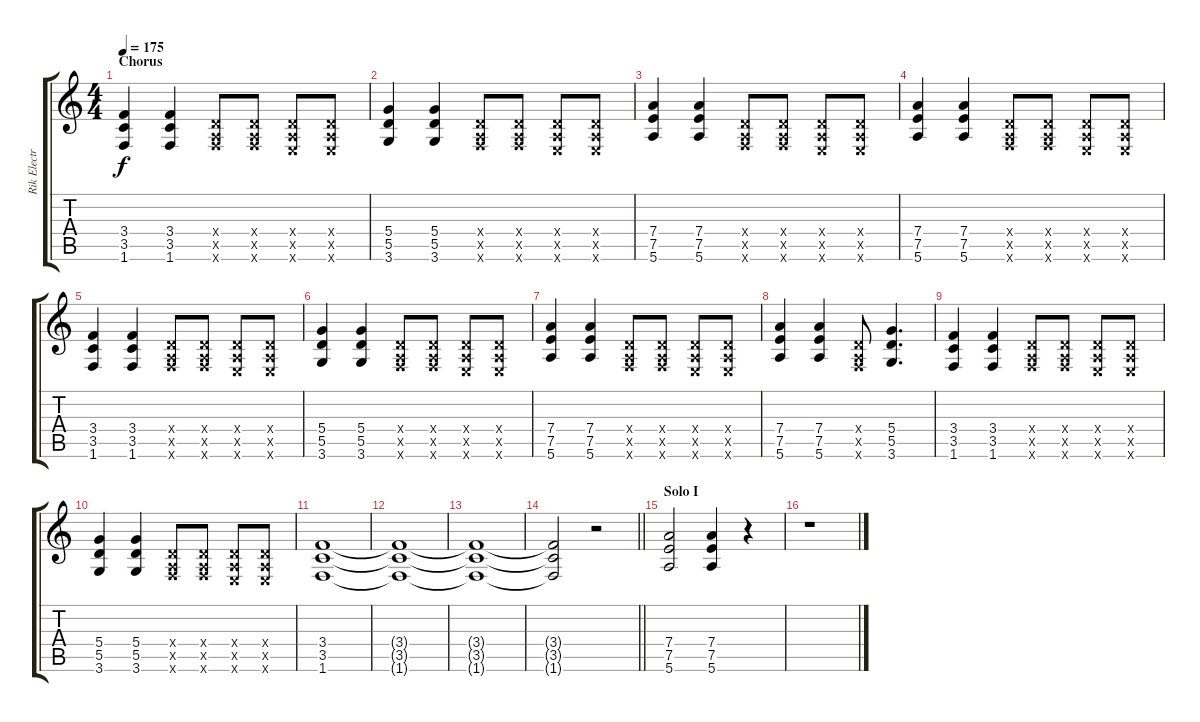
\track ("Rik Electric (Lead)" "Rik Electr") {instrument distortionguitar}
\staff {score tabs}
\tuning (E4 B3 G3 D3 A2 E2) {hide}
\ts (4 4)
\section ("" "Chorus")
\tempo 175
\clef g2
\ks c
(3.4 3.5 1.6).4{dy f} (3.4 3.5 1.6).4 (0.4{x} 0.5{x} 1.6{x}).8 (0.4{x} 0.5{x} 1.6{x}).8 (0.4{x} 0.5{x} 0.6{x}).8 (0.4{x} 0.5{x} 0.6{x}).8 |
(5.4 5.5 3.6).4 (5.4 5.5 3.6).4 (0.4{x} 0.5{x} 1.6{x}).8 (0.4{x} 0.5{x} 1.6{x}).8 (0.4{x} 0.5{x} 0.6{x}).8 (0.4{x} 0.5{x} 0.6{x}).8 |
(7.4 7.5 5.6).4 (7.4 7.5 5.6).4 (0.4{x} 0.5{x} 1.6{x}).8 (0.4{x} 0.5{x} 1.6{x}).8 (0.4{x} 0.5{x} 0.6{x}).8 (0.4{x} 0.5{x} 0.6{x}).8 |
(7.4 7.5 5.6).4 (7.4 7.5 5.6).4 (0.4{x} 0.5{x} 1.6{x}).8 (0.4{x} 0.5{x} 1.6{x}).8 (0.4{x} 0.5{x} 0.6{x}).8 (0.4{x} 0.5{x} 0.6{x}).8 |
(3.4 3.5 1.6).4 (3.4 3.5 1.6).4 (0.4{x} 0.5{x} 1.6{x}).8 (0.4{x} 0.5{x} 1.6{x}).8 (0.4{x} 0.5{x} 0.6{x}).8 (0.4{x} 0.5{x} 0.6{x}).8 |
(5.4 5.5 3.6).4 (5.4 5.5 3.6).4 (0.4{x} 0.5{x} 1.6{x}).8 (0.4{x} 0.5{x} 1.6{x}).8 (0.4{x} 0.5{x} 0.6{x}).8 (0.4{x} 0.5{x} 0.6{x}).8 |
(7.4 7.5 5.6).4 (7.4 7.5 5.6).4 (0.4{x} 0.5{x} 1.6{x}).8 (0.4{x} 0.5{x} 1.6{x}).8 (0.4{x} 0.5{x} 0.6{x}).8 (0.4{x} 0.5{x} 0.6{x}).8 |
(7.4 7.5 5.6).4 (7.4 7.5 5.6).4 (0.4{x} 0.5{x} 1.6{x}).8 (5.4 5.5 3.6).4{d} |
(3.4 3.5 1.6).4 (3.4 3.5 1.6).4 (0.4{x} 0.5{x} 1.6{x}).8 (0.4{x} 0.5{x} 1.6{x}).8 (0.4{x} 0.5{x} 0.6{x}).8 (0.4{x} 0.5{x} 0.6{x}).8 |
(5.4 5.5 3.6).4 (5.4 5.5 3.6).4 (0.4{x} 0.5{x} 1.6{x}).8 (0.4{x} 0.5{x} 1.6{x}).8 (0.4{x} 0.5{x} 0.6{x}).8 (0.4{x} 0.5{x} 0.6{x}).8 |
(3.4 3.5 1.6).1 |
(3.4{t} 3.5{t} 1.6{t}).1 |
(3.4{t} 3.5{t} 1.6{t}).1 |
\barLineRight lightlight
(3.4{t} 3.5{t} 1.6{t}).2 r.2 |
\section ("" "Solo I")
(7.4 7.5 5.6).2{volume 13} (7.4 7.5 5.6).4 r.4 |
r.1
